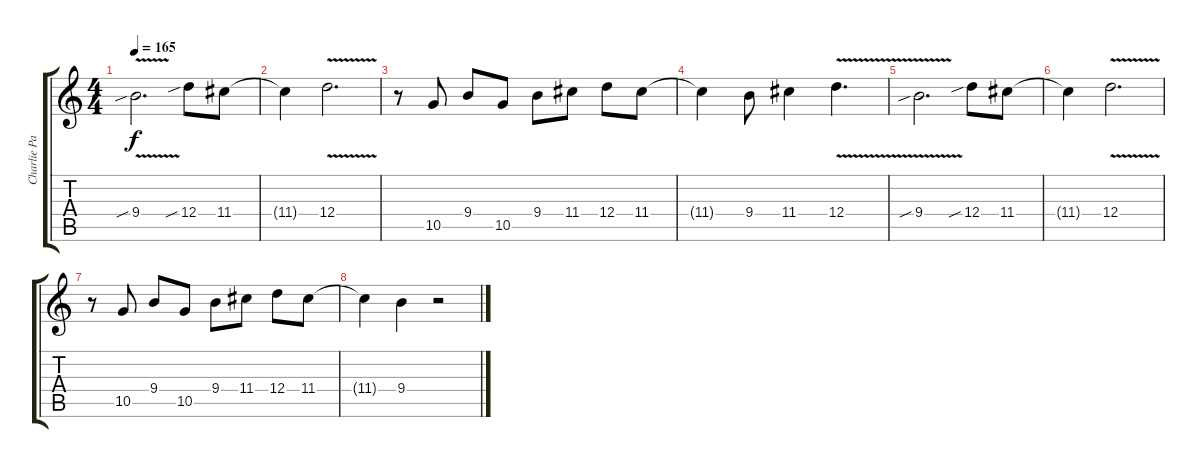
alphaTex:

\track ("Charlie Parra 2" "Charlie Pa") {instrument distortionguitar}
\staff {score tabs}
\tuning (E4 B3 G3 D3 A2 E2) {hide}
\ts (4 4)
\tempo 165
\clef g2
\ks c
9.4{v sib}.2{d dy f} 12.4{sib}.8 11.4.8 |
11.4{t}.4 12.4{v}.2{d} |
r.8 10.5.8 9.4.8 10.5.8 9.4.8 11.4.8 12.4.8 11.4.8 |
11.4{t}.4 9.4.8 11.4.4 12.4{v}.4{d} |
9.4{v sib}.2{d} 12.4{sib}.8 11.4.8 |
11.4{t}.4 12.4{v}.2{d} |
r.8 10.5.8 9.4.8 10.5.8 9.4.8 11.4.8 12.4.8 11.4.8 |
11.4{t}.4 9.4.4 r.2
